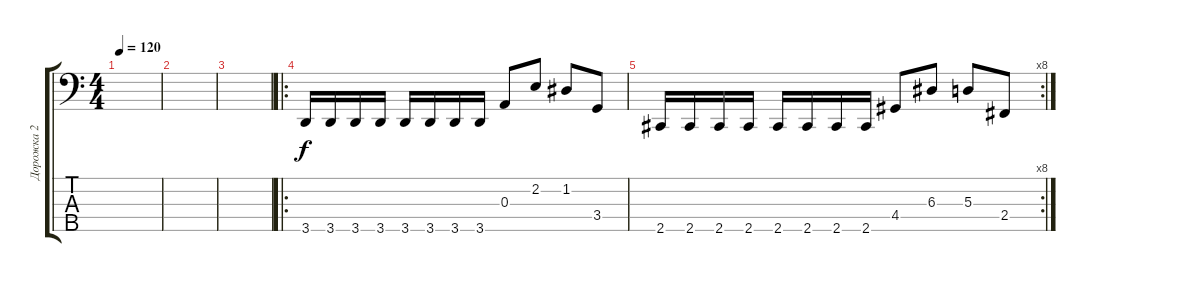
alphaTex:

\track ("Дорожка 2" "Дорожка 2") {instrument electricbassfinger}
\staff {score tabs}
\tuning (G2 D2 A1 E1 B0) {hide}
\ts (4 4)
\tempo 120
\clef f4
\ks c
|
|
|
\ro
3.5.16 3.5.16 3.5.16 3.5.16 3.5.16 3.5.16 3.5.16 3.5.16 0.3.8 2.2.8 1.2.8 3.4.8 |
\rc 8
2.5.16 2.5.16 2.5.16 2.5.16 2.5.16 2.5.16 2.5.16 2.5.16 4.4.8 6.3.8 5.3.8 2.4.8
